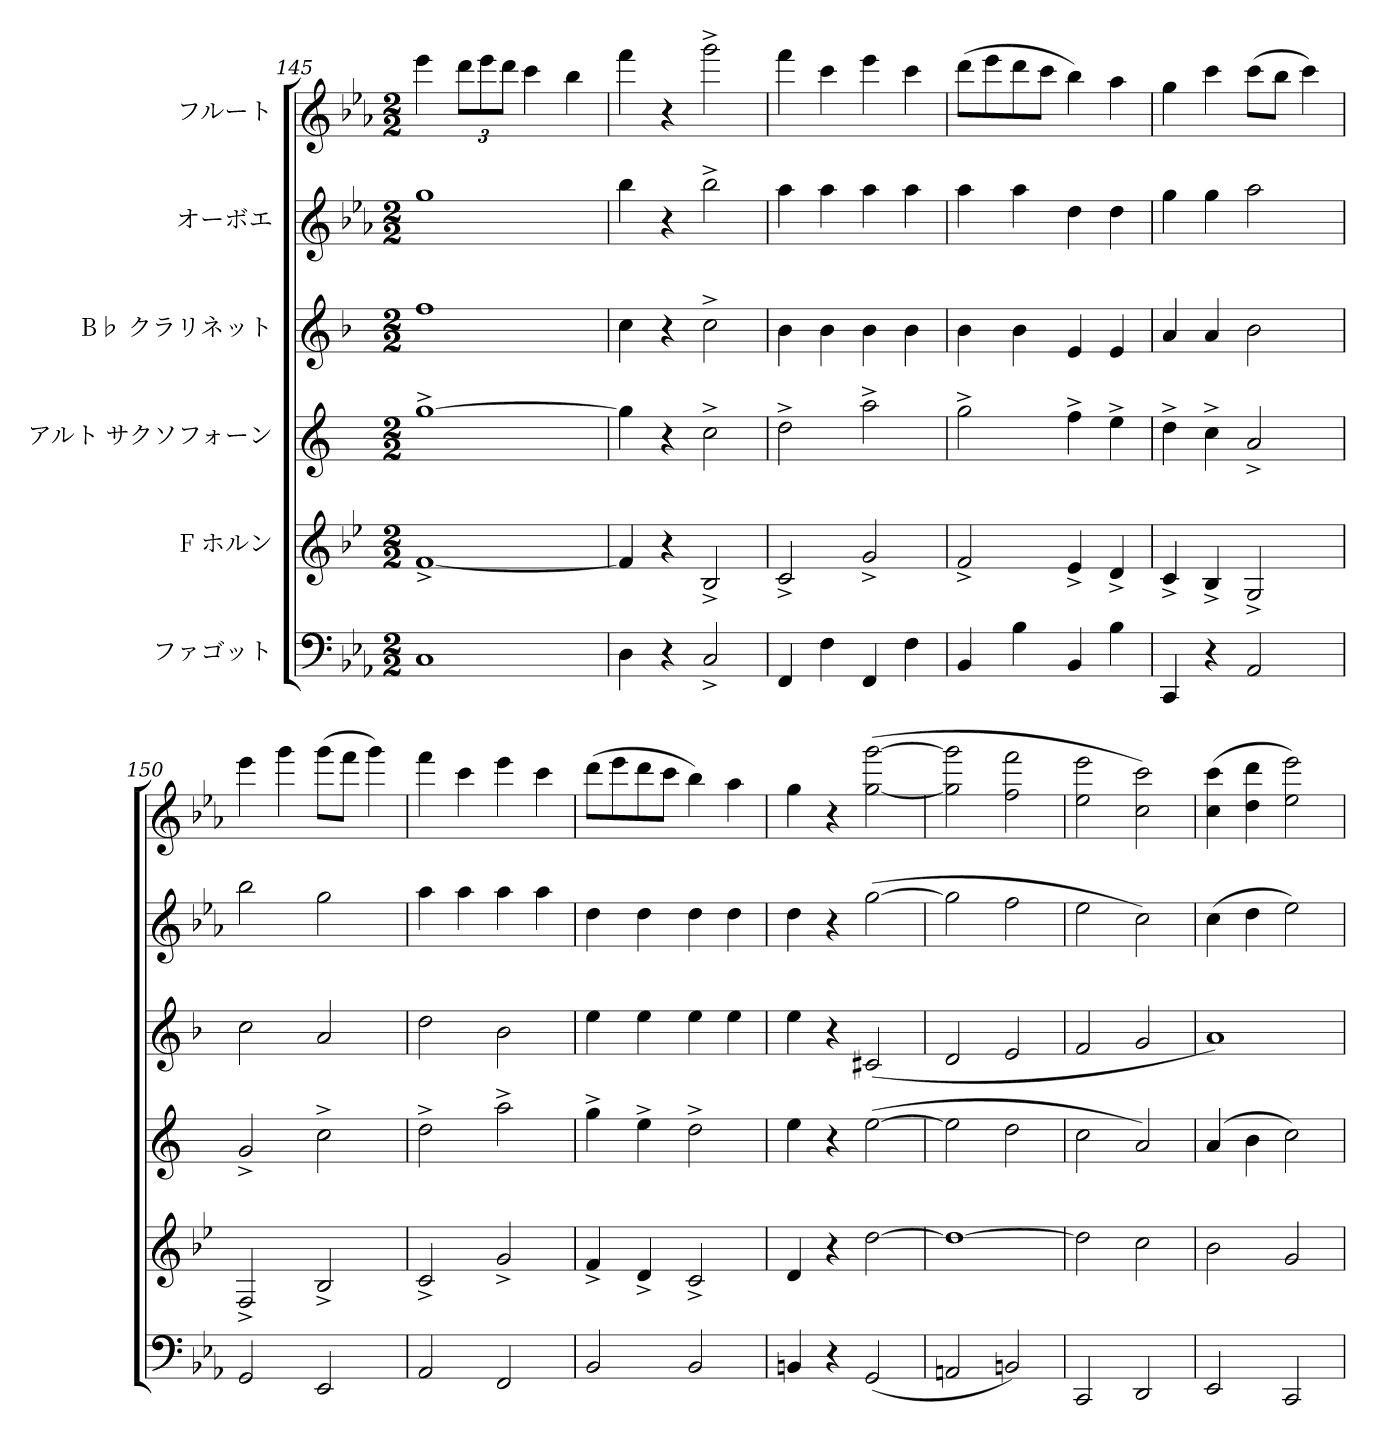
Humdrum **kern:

**kern	**kern	**kern	**kern	**kern	**kern
*part6	*part5	*part4	*part3	*part2	*part1
*staff6	*staff5	*staff4	*staff3	*staff2	*staff1
*I"ファゴット	*I"F ホルン	*I"アルト サクソフォーン	*I"B♭ クラリネット	*I"オーボエ	*I"フルート
*clefF4	*clefG2	*clefG2	*clefG2	*clefG2	*clefG2
*	*ITrd4c7	*ITrd5c9	*ITrd1c2	*	*
*k[b-e-a-]	*k[b-e-a-]	*k[b-e-a-]	*k[b-e-a-]	*k[b-e-a-]	*k[b-e-a-]
*M2/2	*M2/2	*M2/2	*M2/2	*M2/2	*M2/2
=145	=145	=145	=145	=145	=145
1C	[1B-^	[1b-^	1ee-	1gg	4eee-\
*	*	*	*	*	*Xbrackettup
.	.	.	.	.	12ddd\L
.	.	.	.	.	12eee-\
.	.	.	.	.	12ddd\J
.	.	.	.	.	4ccc\
.	.	.	.	.	4bb-\
=146	=146	=146	=146	=146	=146
4D\	4B-/]	4b-\]	4b-\	4bb-\	4fff\
4r	4r	4r	4r	4r	4r
2C^/	2E-^/	2e-^\	2b-^\	2bb-^\	2ggg^\
!!LO:LB:g=z
=147	=147	=147	=147	=147	=147
4FF/	2F^/	2f^\	4a-\	4aa-\	4fff\
4F\	.	.	4a-\	4aa-\	4ccc\
4FF/	2c^/	2cc^\	4a-\	4aa-\	4eee-\
4F\	.	.	4a-\	4aa-\	4ccc\
=148	=148	=148	=148	=148	=148
4BB-/	2B-^/	2b-^\	4a-\	4aa-\	(>8ddd\L
.	.	.	.	.	8eee-\
4B-\	.	.	4a-\	4aa-\	8ddd\
.	.	.	.	.	8ccc\J
4BB-/	4A-^/	4a-^\	4d/	4dd\	4bb-\)
4B-\	4G^/	4g^\	4d/	4dd\	4aa-\
=149	=149	=149	=149	=149	=149
4CC/	4F^/	4f^\	4g/	4gg\	4gg\
4r	4E-^/	4e-^\	4g/	4gg\	4ccc\
2AA-/	2C^/	2c^/	2a-\	2aa-\	(>8ccc\L
.	.	.	.	.	8bb-\J
.	.	.	.	.	4ccc\)
=150	=150	=150	=150	=150	=150
2GG/	2BB-^/	2B-^/	2b-\	2bb-\	4eee-\
.	.	.	.	.	4ggg\
2EE-/	2E-^/	2e-^\	2g/	2gg\	(>8ggg\L
.	.	.	.	.	8fff\J
.	.	.	.	.	4ggg\)
=151	=151	=151	=151	=151	=151
2AA-/	2F^/	2f^\	2cc\	4aa-\	4fff\
.	.	.	.	4aa-\	4ccc\
2FF/	2c^/	2cc^\	2a-\	4aa-\	4eee-\
.	.	.	.	4aa-\	4ccc\
=152	=152	=152	=152	=152	=152
2BB-/	4B-^/	4b-^\	4dd\	4dd\	(>8ddd\L
.	.	.	.	.	8eee-\
.	4G^/	4g^\	4dd\	4dd\	8ddd\
.	.	.	.	.	8ccc\J
2BB-/	2F^/	2f^\	4dd\	4dd\	4bb-\)
.	.	.	4dd\	4dd\	4aa-\
=153	=153	=153	=153	=153	=153
4BBn/	4G/	4g\	4dd\	4dd\	4gg\
4r	4r	4r	4r	4r	4r
(<2GG/	[2g\	(>[2g\	(>2Bn/	(>[2gg\	(>[2gg\ [2ggg\
=154	=154	=154	=154	=154	=154
2AAn/	1g_	2g\]	2c/	2gg\]	2gg\] 2ggg\]
2BBn/)	.	2f\	2d/	2ff\	2ff\ 2fff\
=155	=155	=155	=155	=155	=155
2CC/	2g\]	2e-\	2e-/	2ee-\	2ee-\ 2eee-\
2DD/	2f\	2c/)	2f/	2cc\)	2cc\ 2ccc\)
=156	=156	=156	=156	=156	=156
2EE-/	2e-\	(>4c/	1g)	(>4cc\	(>4cc\ 4ccc\
.	.	4d\	.	4dd\	4dd\ 4ddd\
2CC/	2c/	2e-\)	.	2ee-\)	2ee-\ 2eee-\)
=	=	=	=	=	=
*-	*-	*-	*-	*-	*-
